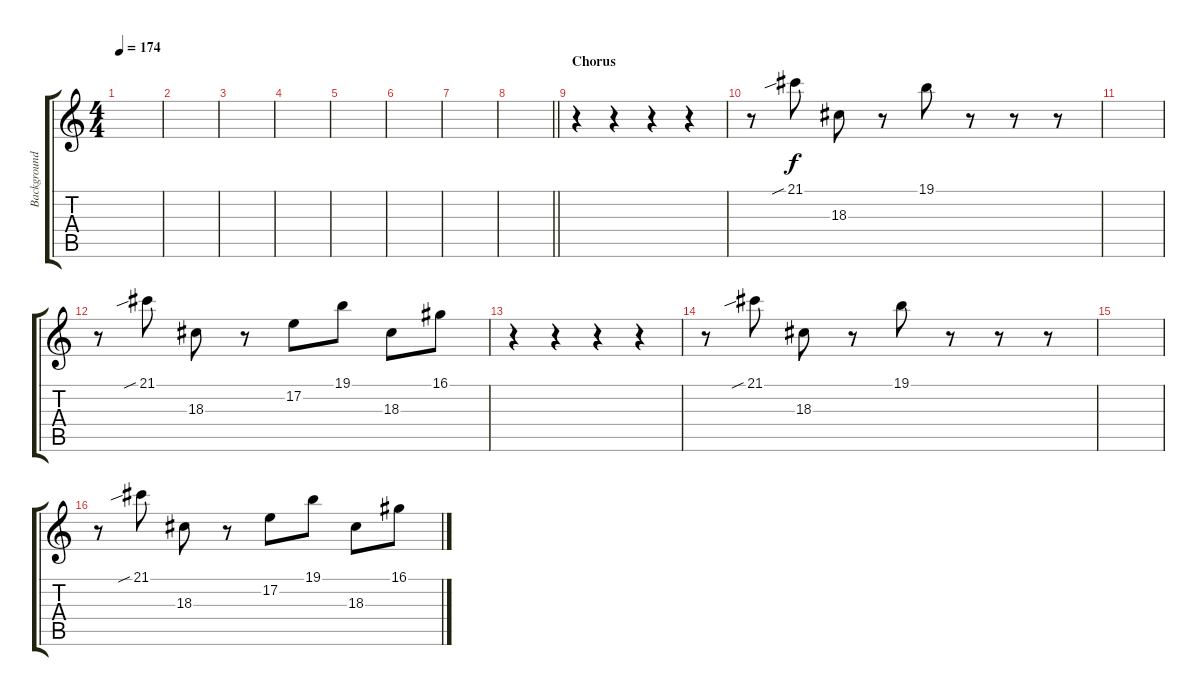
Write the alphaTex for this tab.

\track ("Background (Synth)" "Background") {instrument lead1square}
\staff {score tabs}
\tuning (E4 B3 G3 D3 A2 E2) {hide}
\ts (4 4)
\tempo 174
\clef g2
\ks c
|
|
|
|
|
|
|
\barLineRight lightlight
|
\section ("" "Chorus")
r.4 r.4 r.4 r.4 |
r.8 21.1{sib}.8 18.3.8 r.8 19.1.8 r.8 r.8 r.8 |
|
r.8 21.1{sib}.8 18.3.8 r.8 17.2.8 19.1.8 18.3.8 16.1.8 |
r.4 r.4 r.4 r.4 |
r.8 21.1{sib}.8 18.3.8 r.8 19.1.8 r.8 r.8 r.8 |
|
r.8 21.1{sib}.8 18.3.8 r.8 17.2.8 19.1.8 18.3.8 16.1.8
